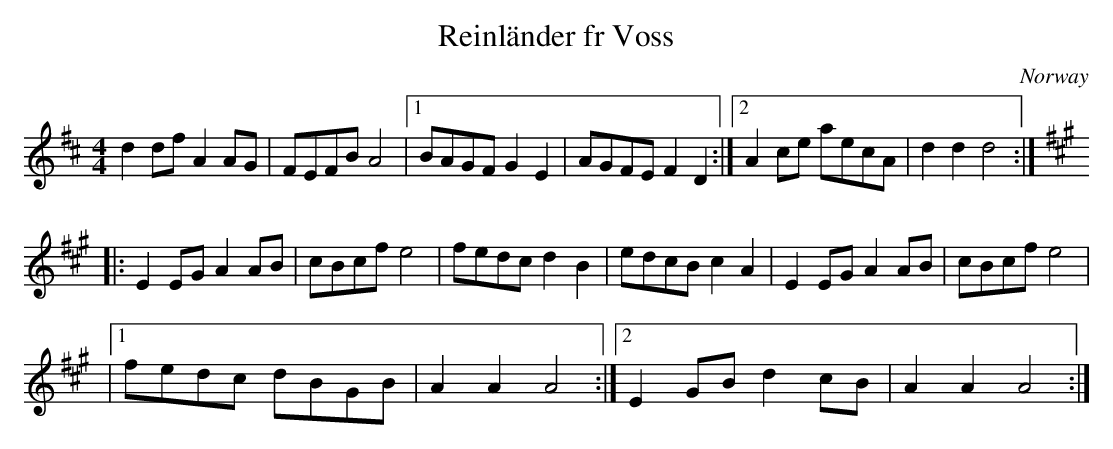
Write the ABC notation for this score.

X:1
T:Reinl\"ander fr Voss
O:Norway
M:4/4
K:D
d2df A2AG | FEFB A4 |1 BAGF G2E2 | AGFE F2D2 \
:|2 A2ce aecA | d2d2 d4 :|
|:\
K:A
|:E2EG A2AB | cBcf e4 | fedc d2B2 | edcB c2A2 |\
E2EG A2AB | cBcf e4 |
|1 fedc dBGB | A2A2 A4 \
:|2 E2GB d2cB | A2A2 A4 :|
